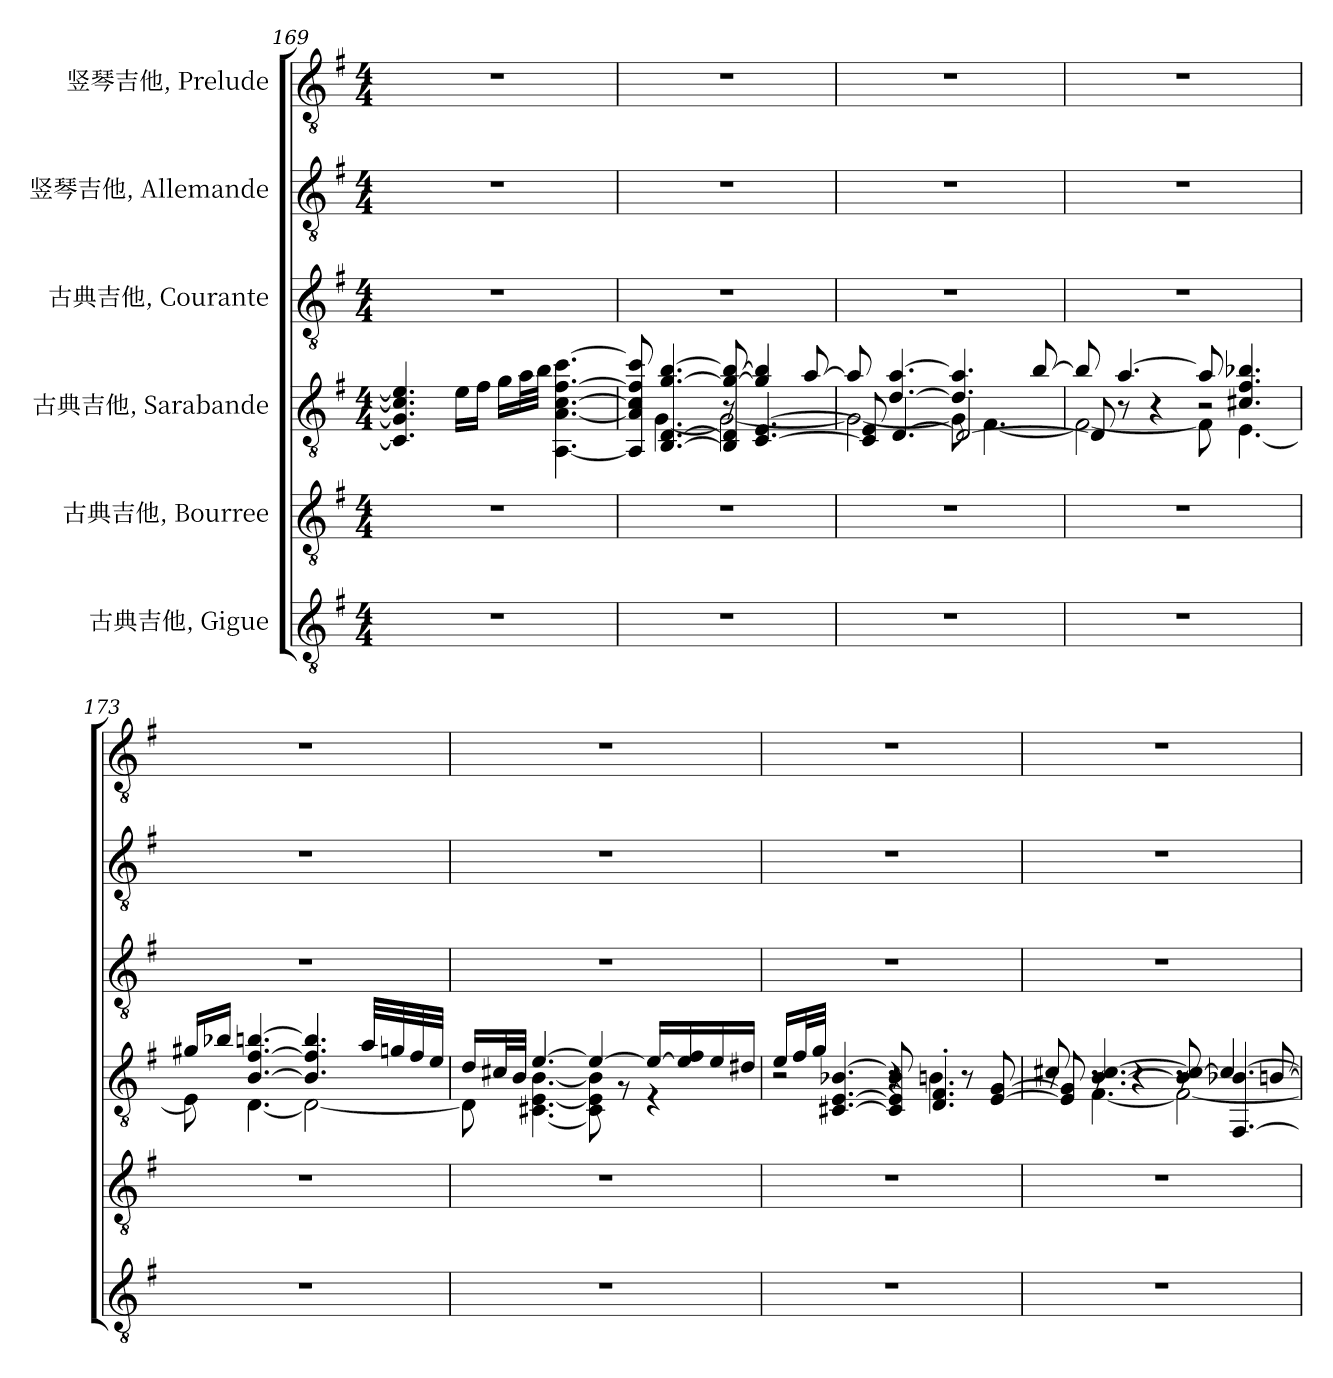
**kern	**kern	**kern	**kern	**kern	**kern
*part6	*part5	*part4	*part3	*part2	*part1
*staff6	*staff5	*staff4	*staff3	*staff2	*staff1
*I"古典吉他, Gigue	*I"古典吉他, Bourree	*I"古典吉他, Sarabande	*I"古典吉他, Courante	*I"竖琴吉他, Allemande	*I"竖琴吉他, Prelude
*clefGv2	*clefGv2	*clefGv2	*clefGv2	*clefGv2	*clefGv2
*k[f#]	*k[f#]	*k[f#]	*k[f#]	*k[f#]	*k[f#]
*M4/4	*M4/4	*M4/4	*M4/4	*M4/4	*M4/4
=169	=169	=169	=169	=169	=169
1r	1r	4.C/] 4.G/] 4.c/] 4.e/]	1r	1r	1r
.	.	16e\LL	.	.	.
.	.	16f#\JJ	.	.	.
.	.	16g\LL	.	.	.
.	.	32a\L	.	.	.
.	.	32b\JJJ	.	.	.
.	.	[4.AA\ [4.A\ [4.c\ [4.f#\ [4.cc\	.	.	.
!!LO:PB:g=z
=170	=170	=170	=170	=170	=170
*	*	*^	*	*	*
*	*	*	*^	*	*	*
1r	1r	8AA/] 8A/] 8c/] 8f#/] 8cc/]	8r	2r	1r	1r	1r
.	.	[4.BB/ [4.D/ [4.g/ [4.b/	[4.G\	.	.	.	.
.	.	8BB/] 8D/] 8g/_ 8b/_	2G\_	8r	.	.	.
.	.	4g/] 4b/]	.	[4.C/ [4.E/	.	.	.
.	.	[8a/	.	.	.	.	.
=171	=171	=171	=171	=171	=171	=171	=171
1r	1r	8a/]	2G\_	8C/] 8E/]	1r	1r	1r
.	.	[4.d/ [4.a/	.	[4.D/	.	.	.
.	.	4.d/] 4.a/]	8G\]	2D/_	.	.	.
.	.	.	[4.F#\	.	.	.	.
.	.	[8b/	.	.	.	.	.
=172	=172	=172	=172	=172	=172	=172	=172
1r	1r	8b/]	2F#\_	8D/]	1r	1r	1r
.	.	[4.a/	.	8r	.	.	.
.	.	.	.	4r	.	.	.
.	.	8a/]	8F#\]	2r	.	.	.
.	.	4.c#X/ 4.f#/ 4.b-X/	[4.E\	.	.	.	.
*	*	*	*v	*v	*	*	*
!!LO:LB:g=z
=173	=173	=173	=173	=173	=173	=173
1r	1r	16g#X/LL	8E\]	1r	1r	1r
.	.	16b-X/JJ	.	.	.	.
.	.	[4.B/ [4.f#/ [4.bn/	[4.D\	.	.	.
.	.	4.B/] 4.f#/] 4.b/]	2D\_	.	.	.
.	.	32a/LLL	.	.	.	.
.	.	32gn/	.	.	.	.
.	.	32f#/	.	.	.	.
.	.	32e/JJJ	.	.	.	.
=174	=174	=174	=174	=174	=174	=174
1r	1r	16d/LL	8D\]	1r	1r	1r
.	.	32c#X/L	.	.	.	.
.	.	32B/JJJ	.	.	.	.
.	.	[4.e/	[4.C#X\ [4.E\ [4.B\	.	.	.
.	.	4e/_	8C#\] 8E\] 8B\]	.	.	.
.	.	.	8r	.	.	.
.	.	16e/LL_	4r	.	.	.
.	.	16e/] 16f#/	.	.	.	.
.	.	16e/	.	.	.	.
.	.	16d#X/JJ	.	.	.	.
=175	=175	=175	=175	=175	=175	=175
*	*	*	*^	*	*	*
1r	1r	16e/LL	2r	2r	1r	1r	1r
.	.	32f#/L	.	.	.	.	.
.	.	32g/JJJ	.	.	.	.	.
.	.	[4.C#X/ [4.E/ [4.B-X/	.	.	.	.	.
.	.	8C#/] 8E/] 8B-/]	8r	4r	.	.	.
.	.	4.D/' 4.F#/'	4.Bn\	.	.	.	.
.	.	.	.	8r	.	.	.
.	.	.	.	[8E/ [8G/	.	.	.
!!LO:PB:g=z
=176	=176	=176	=176	=176	=176	=176	=176
1r	1r	8c#X/	8r	8E/] 8G/]	1r	1r	1r
.	.	[4.B/ [4.c#/	[4.F#\	8r	.	.	.
.	.	.	.	4r	.	.	.
.	.	8B/] 8c#/_	2F#\_	8r	.	.	.
.	.	4c#/]	.	[4.FF#/ [4.B-X/	.	.	.
.	.	[8Bn/	.	.	.	.	.
*	*	*v	*v	*v	*	*	*
=	=	=	=	=	=
*-	*-	*-	*-	*-	*-
